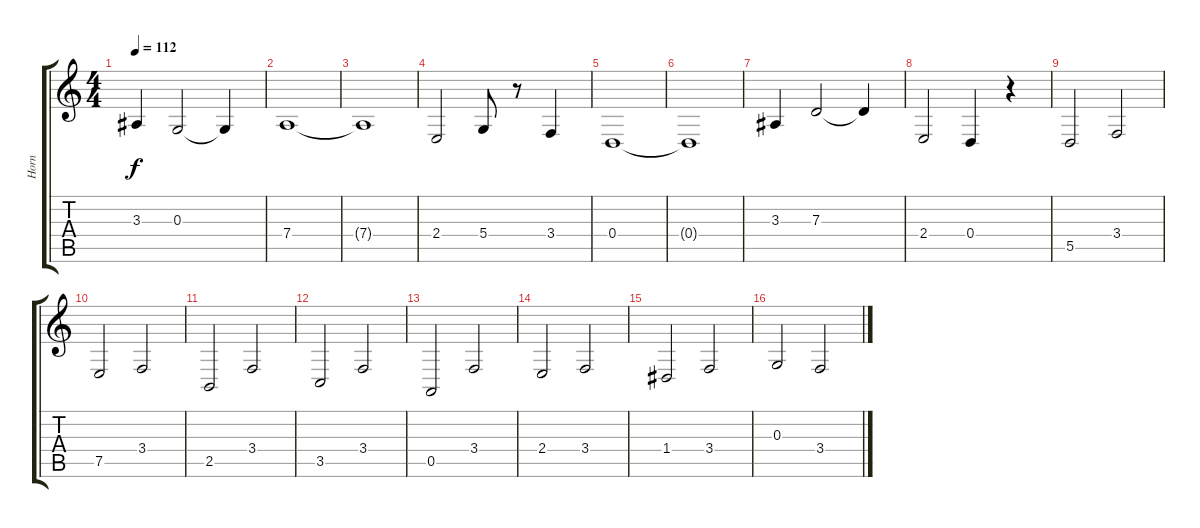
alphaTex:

\track ("Horn" "Horn") {instrument lead7fifths}
\staff {score tabs}
\tuning (E4 B3 G3 D3 A2 E2) {hide}
\ts (4 4)
\tempo 112
\clef g2
\ks c
3.3.4{dy f instrument lead7fifths} 0.3.2 0.3{t}.4 |
7.4.1 |
7.4{t}.1 |
2.4.2 5.4.8 r.8 3.4.4 |
0.4.1 |
0.4{t}.1 |
3.3.4 7.3.2 7.3{t}.4 |
2.4.2 0.4.4 r.4 |
5.5.2 3.4.2 |
7.5.2 3.4.2 |
2.5.2 3.4.2 |
3.5.2 3.4.2 |
0.5.2 3.4.2 |
2.4.2 3.4.2 |
1.4.2 3.4.2 |
0.3.2 3.4.2
